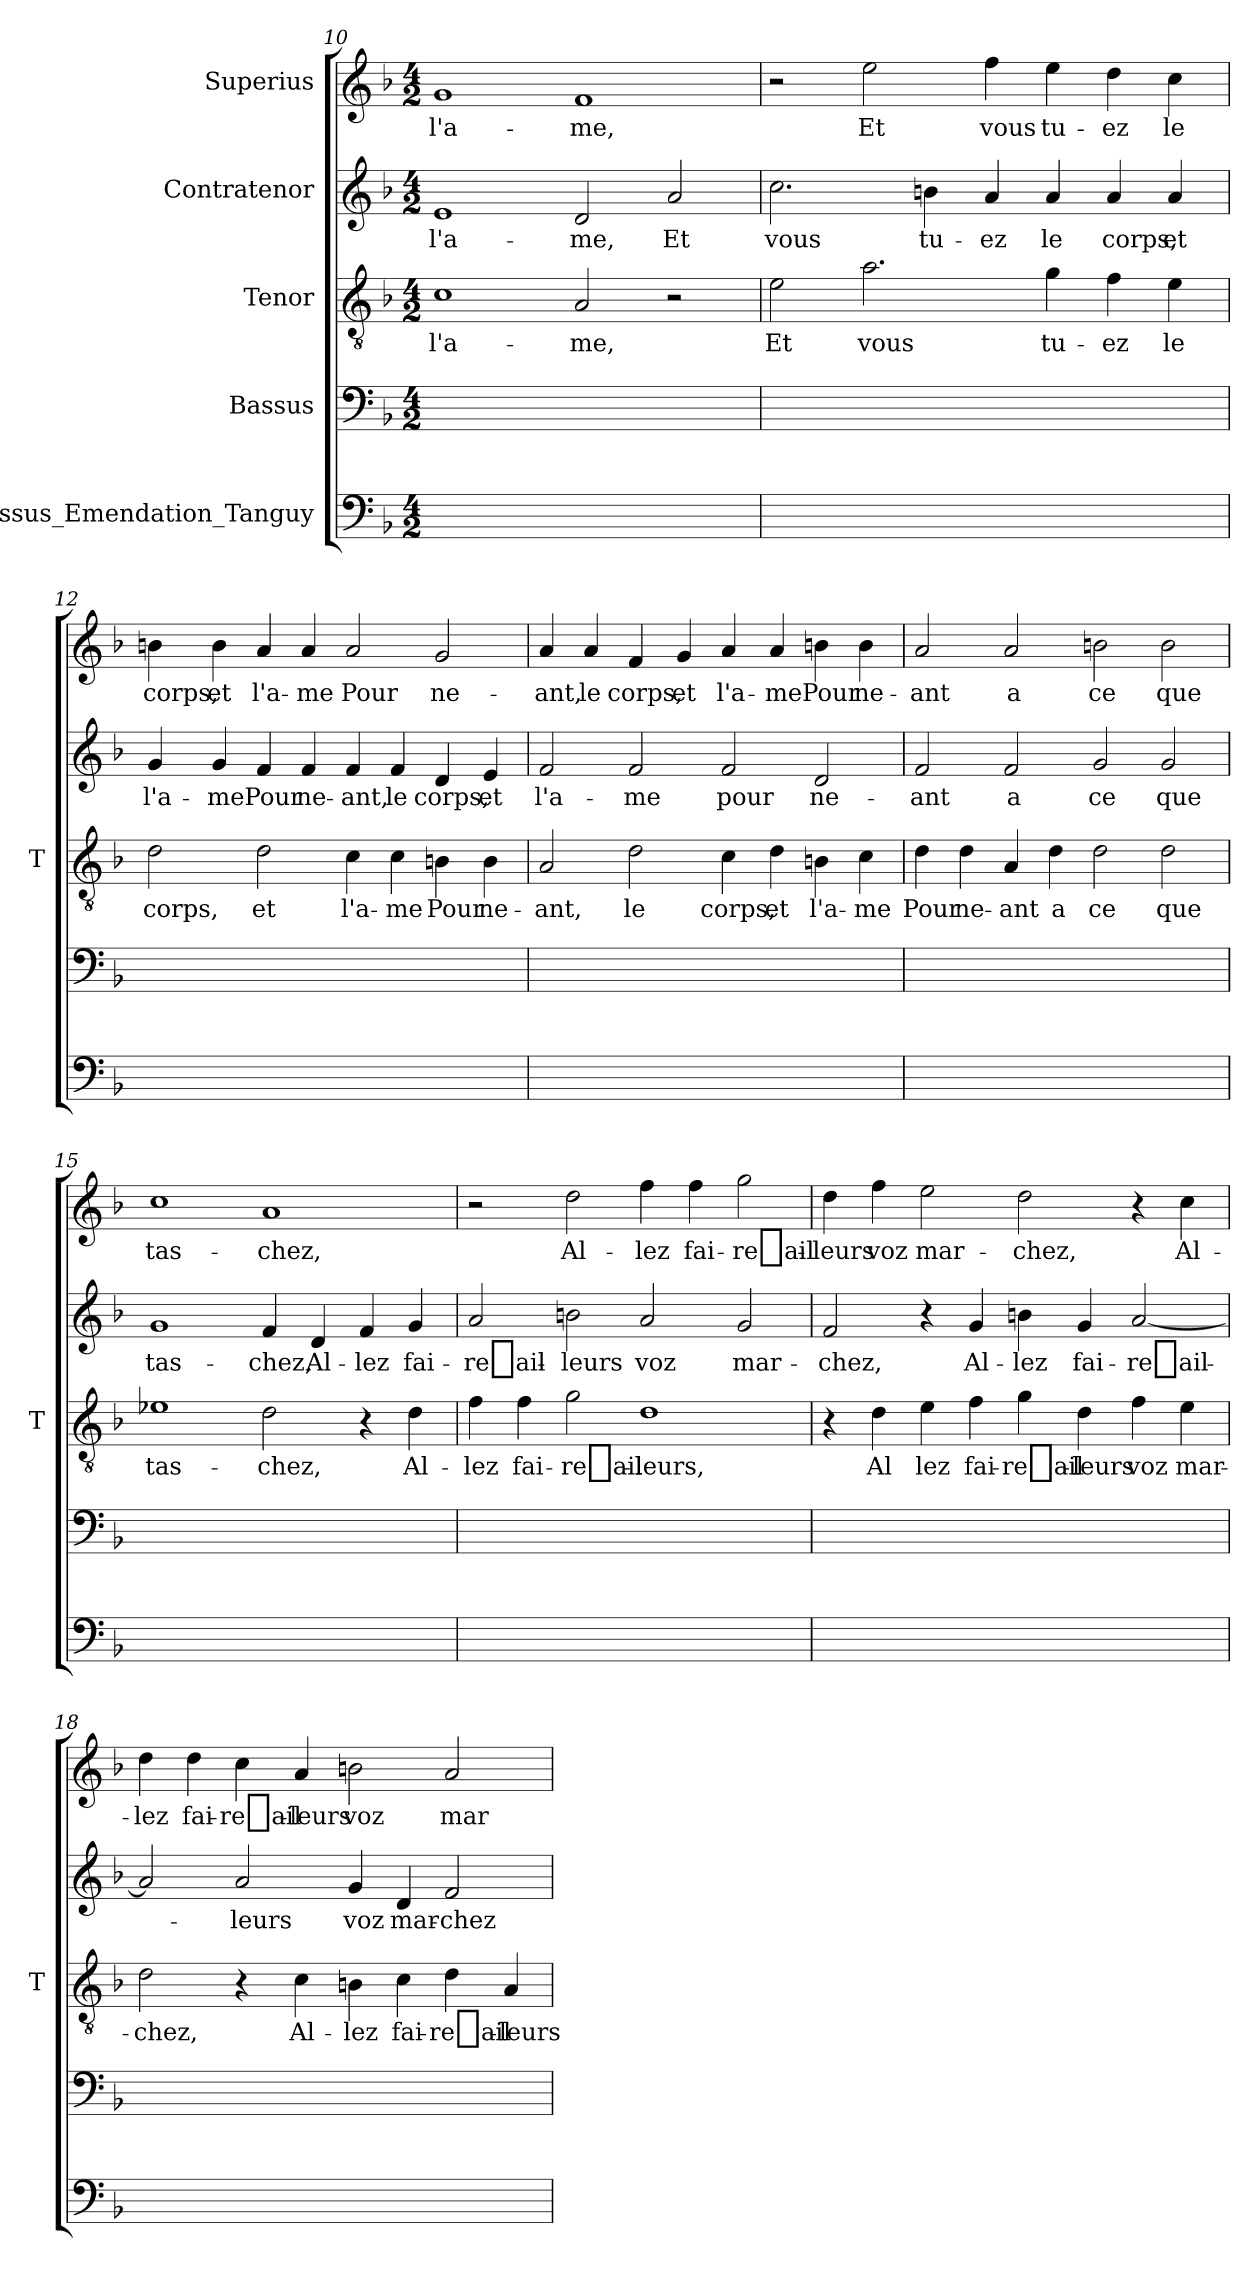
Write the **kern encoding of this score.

**kern	**kern	**kern	**text	**kern	**text	**kern	**text
*part5	*part4	*part3	*part3	*part2	*part2	*part1	*part1
*staff5	*staff4	*staff3	*staff3	*staff2	*staff2	*staff1	*staff1
*I"Bassus_Emendation_Tanguy	*I"Bassus	*I"Tenor	*	*I"Contratenor	*	*I"Superius	*
*	*	*I'T	*	*	*	*	*
*clefF4	*clefF4	*clefGv2	*	*clefG2	*	*clefG2	*
*k[b-]	*k[b-]	*k[b-]	*	*k[b-]	*	*k[b-]	*
*M4/2	*M4/2	*M4/2	*	*M4/2	*	*M4/2	*
=10	=10	=10	=10	=10	=10	=10	=10
0ryy	0ryy	1c	l'a-	1e	l'a-	1g	l'a-
.	.	2A	-me,	2d	-me,	1f	-me,
.	.	2r	.	2a	-Et	.	.
=11	=11	=11	=11	=11	=11	=11	=11
0ryy	0ryy	2e	-Et	2.cc	-vous	2r	.
.	.	2.a	-vous	.	.	2ee	-Et
.	.	.	.	4bn	tu-	.	.
.	.	.	.	4a	-ez	4ff	-vous
.	.	4g	tu-	4a	-le	4ee	tu-
.	.	4f	-ez	4a	-corps,	4dd	-ez
.	.	4e	-le	4a	-et	4cc	-le
=12	=12	=12	=12	=12	=12	=12	=12
0ryy	0ryy	2d	-corps,	4g	l'a-	4bn	-corps,
.	.	.	.	4g	-me	4b	-et
.	.	2d	-et	4f	-Pour	4a	l'a-
.	.	.	.	4f	ne-	4a	-me
.	.	4c	l'a-	4f	-ant,	2a	-Pour
.	.	4c	-me	4f	-le	.	.
.	.	4B	-Pour	4d	-corps,	2g	ne-
.	.	4B	ne-	4e	-et	.	.
=13	=13	=13	=13	=13	=13	=13	=13
0ryy	0ryy	2A	-ant,	2f	l'a-	4a	-ant,
.	.	.	.	.	.	4a	-le
.	.	2d	-le	2f	-me	4f	-corps,
.	.	.	.	.	.	4g	-et
.	.	4c	-corps,	2f	-pour	4a	l'a-
.	.	4d	-et	.	.	4a	-me
.	.	4B	l'a-	2d	ne-	4bn	-Pour
.	.	4c	-me	.	.	4b	ne-
=14	=14	=14	=14	=14	=14	=14	=14
0ryy	0ryy	4d	-Pour	2f	-ant	2a	-ant
.	.	4d	ne-	.	.	.	.
.	.	4A	-ant	2f	-a	2a	-a
.	.	4d	-a	.	.	.	.
.	.	2d	-ce	2g	-ce	2bn	-ce
.	.	2d	-que	2g	-que	2b	-que
=15	=15	=15	=15	=15	=15	=15	=15
0ryy	0ryy	1e-X	tas-	1g	tas-	1cc	tas-
.	.	2d	-chez,	4f	-chez,	1a	-chez,
.	.	.	.	4d	Al-	.	.
.	.	4r	.	4f	-lez	.	.
.	.	4d	Al-	4g	fai-	.	.
=16	=16	=16	=16	=16	=16	=16	=16
0ryy	0ryy	4f	-lez	2a	re_ail-	2r	.
.	.	4f	fai-	.	.	.	.
.	.	2g	re_ail-	2bn	-leurs	2dd	Al-
.	.	1d	-leurs,	2a	-voz	4ff	-lez
.	.	.	.	.	.	4ff	fai-
.	.	.	.	2g	mar-	2gg	re_ail-
=17	=17	=17	=17	=17	=17	=17	=17
0ryy	0ryy	4r	.	2f	-chez,	4dd	-leurs
.	.	4d	-Al	.	.	4ff	-voz
.	.	4e	-lez	4r	.	2ee	mar-
.	.	4f	fai-	4g	Al-	.	.
.	.	4g	re_ail-	4bn	-lez	2dd	-chez,
.	.	4d	-leurs	4g	fai-	.	.
.	.	4f	-voz	[2a	re_ail-	4r	.
.	.	4e	mar-	.	.	4cc	Al-
=18	=18	=18	=18	=18	=18	=18	=18
0ryy	0ryy	2d	-chez,	2a]	.	4dd	-lez
.	.	.	.	.	.	4dd	fai-
.	.	4r	.	2a	-leurs	4cc	re_ail-
.	.	4c	Al-	.	.	4a	-leurs
.	.	4B	-lez	4g	-voz	2bn	-voz
.	.	4c	fai-	4d	mar-	.	.
.	.	4d	re_ail-	2f	-chez	2a	mar-
.	.	4A	-leurs	.	.	.	.
=	=	=	=	=	=	=	=
*-	*-	*-	*-	*-	*-	*-	*-
